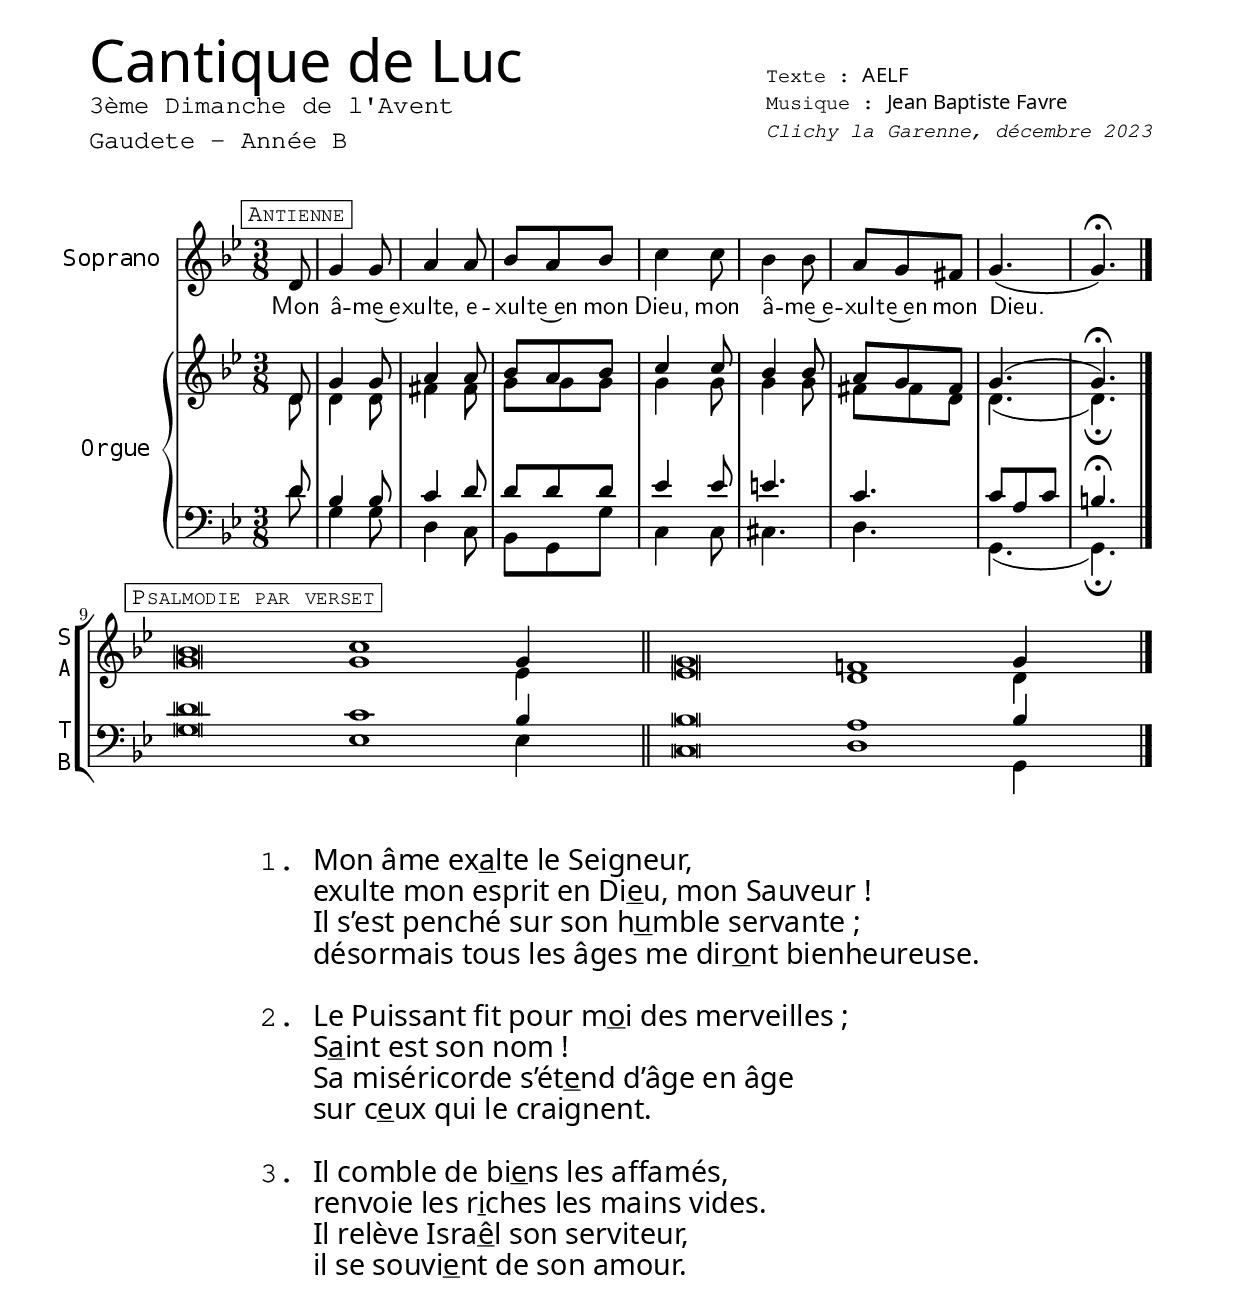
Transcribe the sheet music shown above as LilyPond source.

\version "2.18.2"
\language "english"
\include "../libs/commonFunctions.ily"

tempoVerseRallentando = {
  \set Score.tempoHideNote = ##t
  \tempo 4=60
}
tempoVerseAcelerando = {
  \set Score.tempoHideNote = ##t
  \tempo 2=120
}

scoreHeader = \header {
  title = "Cantique de Luc"
  subtitle = \markup { \column { "3ème Dimanche de l'Avent" "Gaudete - Année B" } }
  composer = "Jean Baptiste Favre"
  poet = "AELF"
  date = "Clichy la Garenne, décembre 2023"
}

global = {
  \time 3/8
  \key g \minor
}

%%%%%%%%%%%%%%%%%%%%%%%%%%%%%%
%%%%%%%%%% Antiphon %%%%%%%%%%
%%%%%%%%%%%%%%%%%%%%%%%%%%%%%%

antiphonRythm = {
    \markCustom "Antienne"
    \partial 8 s8
    s4.*8  \bar "|." \break
  }
antiphonMusicSoprano = \relative c' {
   d8 g4 g8 a4 a8 bf a bf c4 c8 bf4 bf8 a g fs g4. (g)
  }

antiphonMusicAlto = \relative c' {
  d8 d4 d8 fs4 fs8 g8 g g g4 g8 g4 g8 fs fs d d4. (d)
  }

antiphonMusicTenor =  \relative c {
  d'8 bf4 bf8 c4 d8 d d d ef4 ef8 e4. c4. c8 a c b4.
  }

antiphonMusicBass =  \relative c {
  d'8 g,4 g8 d4 c8 bf g g' c,4 c8 cs4. d4. g,4. (g)
  }

antiphonLyrics = \lyricmode {
    Mon â -- me~e -- xulte, e -- xul -- te~en mon Dieu,
    mon â -- me~e -- xul -- te~en mon Dieu.
  }

antiphonLyricsSoprano = \antiphonLyrics
antiphonLyricsAlto = \antiphonLyrics
antiphonLyricsTenor = \antiphonLyrics
antiphonLyricsBass = \lyricmode {
    Mon â -- me~e -- xulte, e -- xul -- te~en mon Dieu,
    mon â -- me~e -- xul -- te~en mon Dieu.
  }

%%%%%%%%%%%%%%%%%%%%%%%%%%%%%%%%%%%%%%%%%%%%%%
%%%%%%%%%%          Verses          %%%%%%%%%%
%%%%%%%%%%%%%%%%%%%%%%%%%%%%%%%%%%%%%%%%%%%%%%

% quand on a fini de rentrer la musique partout, on peut préciser
% (chez les Soprano uniquement!) les paramètres de tempo MIDI
% en utilisant \tAcce et \tRall

verseStropheRythm = {
  \accidentalStyle forget
  \once \override Score.RehearsalMark.break-align-symbols = #'(clef)
  \markCustom "Psalmodie par verset"
  \tempoVerseAcelerando s\breve s1 \tempoVerseRallentando s4 \bar "||"
  \tempoVerseAcelerando s\breve s1 \tempoVerseRallentando s4 \bar "|." \break
}

verseStropheMusicSoprano = \relative c'' {
  bf\breve c1 g4
  g\breve f!1 g4
  }

verseStropheMusicAlto = \relative c'' {
  g\breve g1 ef4
  ef\breve d1 d4
  }

verseStropheMusicTenor = \relative c' {
  d\breve c1 bf4
  bf\breve a1 bf4
  }

verseStropheMusicBass = \relative c' {
  g\breve ef1 ef4
  c\breve d1 g,4
  }

verseLyrics = \markuplist {
  \override #'(font-family . sans)
  \override #'(font-size . 2)
  \column {
    \fill-line {
      \left-column{
        \concat { \typewriter "1. " "Mon âme ex" \underline a "lte le Seigneur,"}
        \concat { \typewriter "   " "exulte mon esprit en Di" \underline e "u, mon Sauveur&nbsp;!"}
        \concat { \typewriter "   " "Il s’est penché sur son h" \underline u "mble servante&nbsp;;"}
        \concat { \typewriter "   " "désormais tous les âges me dir" \underline o "nt bienheureuse."}
        \vspace #1
        \concat { \typewriter "2. " "Le Puissant fit pour m" \underline o "i des merveilles&nbsp;;"}
        \concat { \typewriter "   " "S" \underline a "int est son nom&nbsp;!"}
        \concat { \typewriter "   " "Sa miséricorde s’ét" \underline e "nd d’âge en âge"}
        \concat { \typewriter "   " "sur c" \underline e "ux qui le craignent."}
        \vspace #1
        \concat { \typewriter "3. " "Il comble de bi" \underline e "ns les affamés,"}
        \concat { \typewriter "   " "renvoie les r" \underline i "ches les mains vides."}
        \concat { \typewriter "   " "Il relève Isra" \underline ê "l son serviteur,"}
        \concat { \typewriter "   " "il se souvi" \underline e "nt de son amour."}
      }
    }
  }
}

%%%%%%%%%%%%%%%%%%%%%%%%%%%%%%%%%%%%%%%%%%%%%%%%%%%%%%%%%%%%%%%%%%%%%
%%%%%%%%%%%%%%%%%%%          Draw score          %%%%%%%%%%%%%%%%%%%%
%%%%%%%%%%%%%%%%%%%%%%%%%%%%%%%%%%%%%%%%%%%%%%%%%%%%%%%%%%%%%%%%%%%%%
% Load Piano settings & layout
partition = {
  <<
    % Antienne à 4 voix mixtes
    %\include "../libs/layouts/commonAntiphonFourVoices.ily"
    \new ChoirStaff = "Antophon4Voices" <<
      \new Staff = "AntiphonSopranoStaff" <<
        \once \override Staff.VerticalAxisGroup.remove-first = ##t
        \set Staff.instrumentName = "Soprano"
        \clef "treble"
        \new Dynamics \antiphonRythm
        \new Voice = "antiphonSoprano" { \global \antiphonMusicSoprano \fermata }
        \new Lyrics \lyricsto "antiphonSoprano" { \antiphonLyricsSoprano }
      >>
    >>
    \new PianoStaff
    <<
      \set PianoStaff.instrumentName = #"Orgue"
      \new Staff <<
        \set Staff.printPartCombineTexts = ##f
        \once \override Staff.VerticalAxisGroup.remove-first = ##t
        \clef treble
        \new Voice = "soprani" {\global \voiceOne \antiphonMusicSoprano \fermata }
        \new Voice = "alti" {\global \voiceTwo \antiphonMusicAlto \fermata }
      >>
      \new Staff <<
        \set Staff.printPartCombineTexts = ##f
        \once \override Staff.VerticalAxisGroup.remove-first = ##t
        \clef bass
        \new Voice = "tenors" {\global \voiceThree \antiphonMusicTenor \fermata }
        \new Voice = "bass" {\global \voiceFour \antiphonMusicBass \fermata }
      >>
    >>
    \new ChoirStaff = "versePsalmody"
    <<
      \new Staff = "verseSopranoAlto" <<
        \set Staff.shortInstrumentName = \markup { \right-column { "S" "A" } }
        \once \override Staff.VerticalAxisGroup.remove-first = ##t
        \global
        \clef treble
        \new Dynamics { \silence \antiphonMusicSoprano \verseStropheRythm }
        \new Voice = "verseSoprano" << \voiceOne {\silence \antiphonMusicSoprano \cadenzaOn \verseStropheMusicSoprano } >>
        \new Voice = "verseAlto" << \voiceTwo {\silence \antiphonMusicSoprano \cadenzaOn \verseStropheMusicAlto } >>
      >>
      \new Staff = "verseTenorBass" <<
        \set Staff.shortInstrumentName = \markup { \right-column { "T" "B" } }
        \once \override Staff.VerticalAxisGroup.remove-first = ##t
        \global
        \clef bass
        \new Dynamics {\silence \antiphonMusicSoprano \verseStropheRythm}
        \new Voice = "verseTenor" << \voiceOne {\silence \antiphonMusicSoprano \cadenzaOn \verseStropheMusicTenor } >>
        \new Voice = "verseBass" << \voiceTwo {\silence \antiphonMusicSoprano \cadenzaOn \verseStropheMusicBass } >>
      >>
    >>
  >>
}
%%%%%%%%%%%%% PARTITION VISUELLE %%%%%%%%%%%%%
% PDF output
\paper {
  top-margin = 1.5\cm
  bottom-margin = 1.5\cm
  left-margin = 1.5\cm
  right-margin = 1.5\cm
  markup-system-spacing = #'((basic-distance . 10)
     (minimum-distance . 10)
     (padding . 5)
     (stretchability . 5))
  #(define fonts
    (set-global-fonts
     #:music "emmentaler"
     #:brace "emmentaler"
     #:roman "Latin Modern Roman"
     #:sans "Cantarell"
  ))
  #(include-special-characters)
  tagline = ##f
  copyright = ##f
  scoreTitleMarkup = \markup \columns {
    \fill-line {
      \column {
        \line {
          \left-column {
            \fontsize #8 \sans \fromproperty #'header:title
            \fontsize #1 \typewriter \fromproperty #'header:subtitle
          }
        }
      }
      \column {
        \line {
          \fontsize #-1
          \left-column {
            \line { \concat { \typewriter "Texte&nbsp;: " \sans \fromproperty #'header:poet \bold " " } }
            \line { \concat { \typewriter "Musique&nbsp;: " \sans \fromproperty #'header:composer \bold " " } }
            \typewriter \italic \fromproperty #'header:date
          }
        }
      }
    }
  }
}

\score {
  \partition
  \layout {
      ragged-last = ##f
      \context {
          \Staff
          \RemoveEmptyStaves
          \override NoteHead.style = #'altdefault
          \override InstrumentName.font-name = #"Monospace Regular"
      }
      \context {
          \PianoStaff
          \RemoveEmptyStaves
          \override NoteHead.style = #'altdefault
          \override InstrumentName.font-name = #"Monospace Regular"
      }
      \context {
          \ChoirStaff
          \RemoveEmptyStaves
          \override NoteHead.style = #'altdefault
          \override InstrumentName.font-name = #"Monospace Regular"
      }
      \override LyricText.font-name = #"Latin Modern Sans"
      \override Score.RehearsalMark.font-family = #'typewriter
  }
  \scoreHeader
}
\verseLyrics